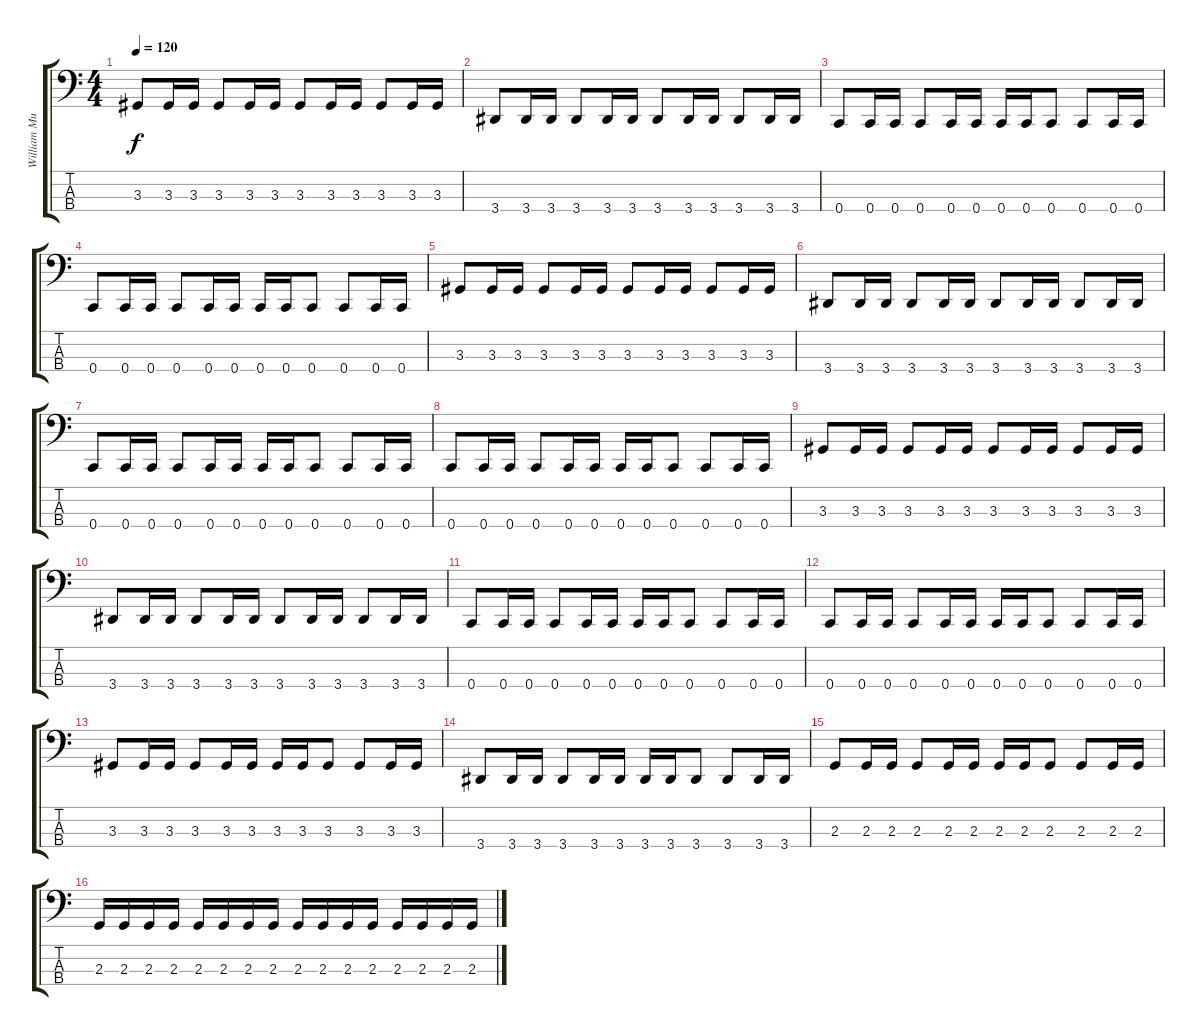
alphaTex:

\track ("William Murderface" "William Mu") {instrument electricbasspick}
\staff {score tabs}
\tuning (Eb2 Bb1 F1 C1) {hide}
\ts (4 4)
\tempo 120
\clef f4
\ks c
3.3.8{dy f} 3.3.16 3.3.16 3.3.8 3.3.16 3.3.16 3.3.8 3.3.16 3.3.16 3.3.8 3.3.16 3.3.16 |
3.4.8 3.4.16 3.4.16 3.4.8 3.4.16 3.4.16 3.4.8 3.4.16 3.4.16 3.4.8 3.4.16 3.4.16 |
0.4.8 0.4.16 0.4.16 0.4.8 0.4.16 0.4.16 0.4.16 0.4.16 0.4.8 0.4.8 0.4.16 0.4.16 |
0.4.8 0.4.16 0.4.16 0.4.8 0.4.16 0.4.16 0.4.16 0.4.16 0.4.8 0.4.8 0.4.16 0.4.16 |
3.3.8 3.3.16 3.3.16 3.3.8 3.3.16 3.3.16 3.3.8 3.3.16 3.3.16 3.3.8 3.3.16 3.3.16 |
3.4.8 3.4.16 3.4.16 3.4.8 3.4.16 3.4.16 3.4.8 3.4.16 3.4.16 3.4.8 3.4.16 3.4.16 |
0.4.8 0.4.16 0.4.16 0.4.8 0.4.16 0.4.16 0.4.16 0.4.16 0.4.8 0.4.8 0.4.16 0.4.16 |
0.4.8 0.4.16 0.4.16 0.4.8 0.4.16 0.4.16 0.4.16 0.4.16 0.4.8 0.4.8 0.4.16 0.4.16 |
3.3.8 3.3.16 3.3.16 3.3.8 3.3.16 3.3.16 3.3.8 3.3.16 3.3.16 3.3.8 3.3.16 3.3.16 |
3.4.8 3.4.16 3.4.16 3.4.8 3.4.16 3.4.16 3.4.8 3.4.16 3.4.16 3.4.8 3.4.16 3.4.16 |
0.4.8 0.4.16 0.4.16 0.4.8 0.4.16 0.4.16 0.4.16 0.4.16 0.4.8 0.4.8 0.4.16 0.4.16 |
0.4.8 0.4.16 0.4.16 0.4.8 0.4.16 0.4.16 0.4.16 0.4.16 0.4.8 0.4.8 0.4.16 0.4.16 |
3.3.8 3.3.16 3.3.16 3.3.8 3.3.16 3.3.16 3.3.16 3.3.16 3.3.8 3.3.8 3.3.16 3.3.16 |
3.4.8 3.4.16 3.4.16 3.4.8 3.4.16 3.4.16 3.4.16 3.4.16 3.4.8 3.4.8 3.4.16 3.4.16 |
2.3.8 2.3.16 2.3.16 2.3.8 2.3.16 2.3.16 2.3.16 2.3.16 2.3.8 2.3.8 2.3.16 2.3.16 |
2.3.16 2.3.16 2.3.16 2.3.16 2.3.16 2.3.16 2.3.16 2.3.16 2.3.16 2.3.16 2.3.16 2.3.16 2.3.16 2.3.16 2.3.16 2.3.16
